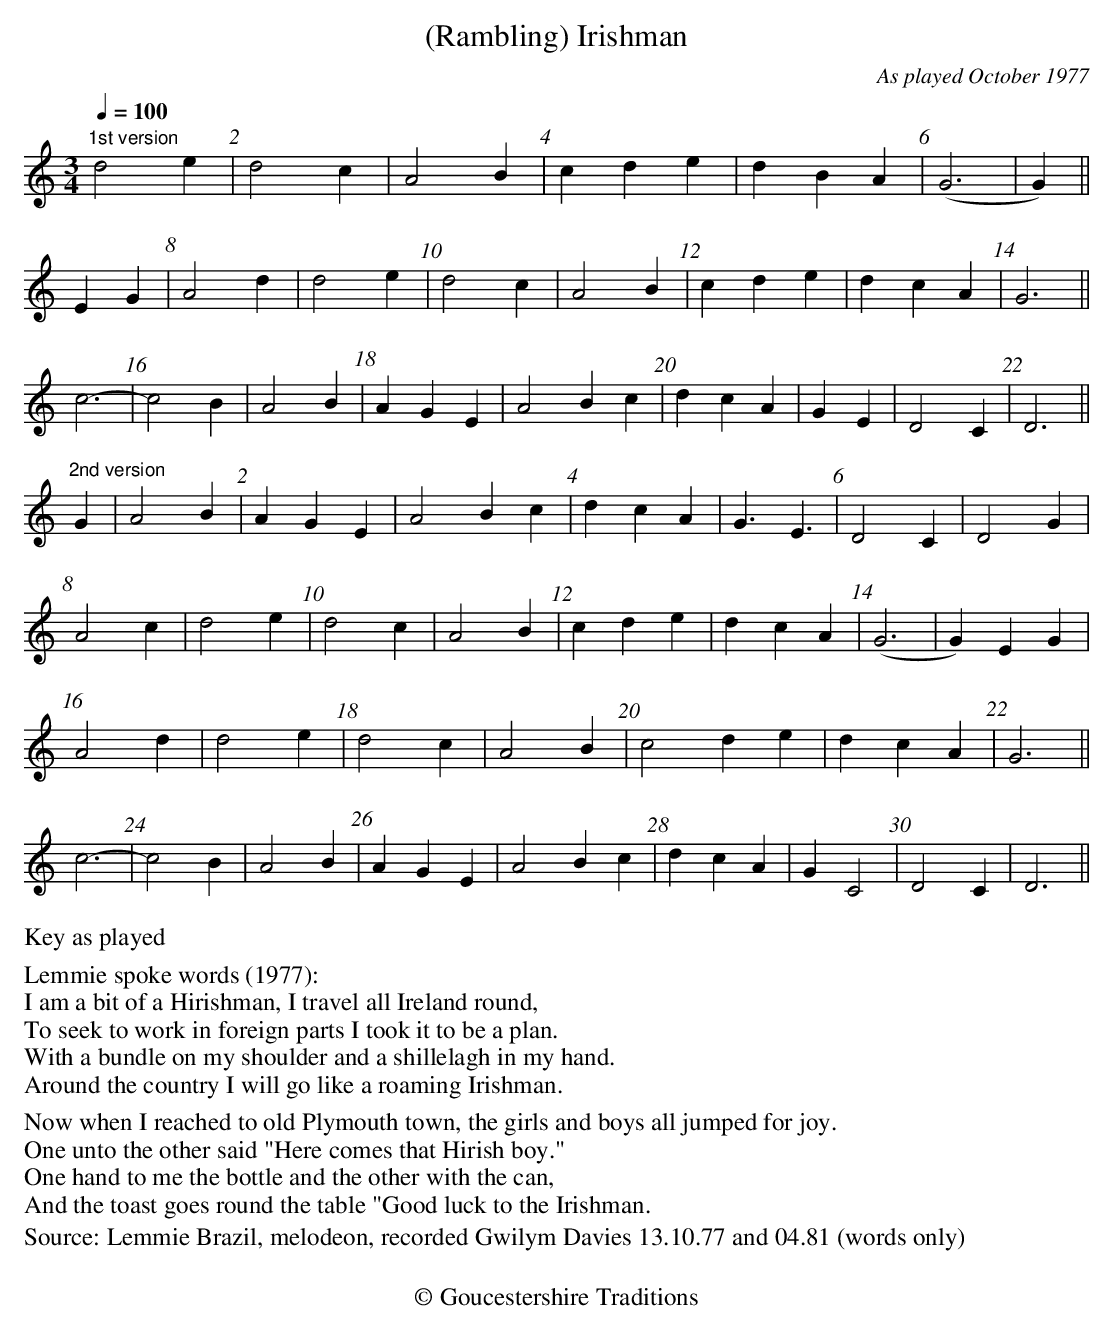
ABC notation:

X:1
T:(Rambling) Irishman
M:3/4
L:1/4
Q:100
C:As played October 1977
K:D dorian
"1st version"d2e|d2c|A2B|cde|dBA|(G3|G)||
EG|A2d|d2e|d2c|A2B|cde|dcA|G3||
c3-|c2B|A2B|AGE|A2Bc|dcA|GE|D2C|D3||
"2nd version"G|A2B|AGE|A2Bc|dcA|G3/2E3/2|D2C|D2G|
A2c|d2e|d2c|A2B|cde|dcA|(G3|G)EG|
A2d|d2e|d2c|A2B|c2de|dcA|G3||
c3-|c2B|A2B|AGE|A2Bc|dcA|GC2|D2C|D3||
